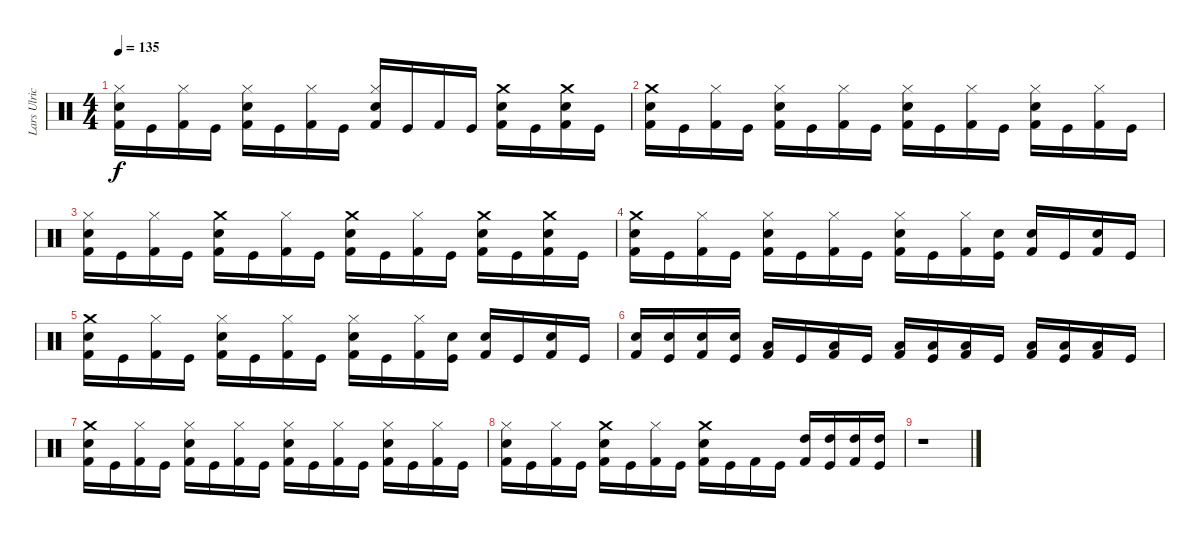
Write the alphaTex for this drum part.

\track ("Lars Ulrich" "Lars Ulric") {instrument percussion}
\staff {score}
\articulation defaults
\ts (4 4)
\tempo 135
\clef neutral
\ks c
("Snare (hit) 2" "Hi-Hat (closed)" "Kick (hit) 2").16{dy f} "Kick (hit)".16 ("Hi-Hat (closed)" "Kick (hit) 2").16 "Kick (hit)".16 ("Hi-Hat (closed)" "Snare (hit) 2" "Kick (hit) 2").16 "Kick (hit)".16 ("Hi-Hat (closed)" "Kick (hit) 2").16 "Kick (hit)".16 ("Snare (hit) 2" "Hi-Hat (closed)" "Kick (hit) 2").16 "Kick (hit)".16 "Kick (hit) 2".16 "Kick (hit)".16 ("Crash medium (hit)" "Snare (hit) 2" "Kick (hit) 2").16 "Kick (hit)".16 ("Crash medium (hit)" "Snare (hit) 2" "Kick (hit) 2").16 "Kick (hit)".16 |
("Snare (hit) 2" "Crash medium (hit)" "Kick (hit) 2").16{volume 6} "Kick (hit)".16 ("Hi-Hat (closed)" "Kick (hit) 2").16 "Kick (hit)".16 ("Snare (hit) 2" "Hi-Hat (closed)" "Kick (hit) 2").16 "Kick (hit)".16 ("Hi-Hat (closed)" "Kick (hit) 2").16 "Kick (hit)".16 ("Snare (hit) 2" "Hi-Hat (closed)" "Kick (hit) 2").16 "Kick (hit)".16 ("Hi-Hat (closed)" "Kick (hit) 2").16 "Kick (hit)".16 ("Snare (hit) 2" "Hi-Hat (closed)" "Kick (hit) 2").16 "Kick (hit)".16 ("Hi-Hat (closed)" "Kick (hit) 2").16 "Kick (hit)".16 |
("Snare (hit) 2" "Hi-Hat (closed)" "Kick (hit) 2").16 "Kick (hit)".16 ("Hi-Hat (closed)" "Kick (hit) 2").16 "Kick (hit)".16 ("Crash medium (hit)" "Snare (hit) 2" "Kick (hit) 2").16 "Kick (hit)".16 ("Hi-Hat (closed)" "Kick (hit) 2").16 "Kick (hit)".16 ("Crash medium (hit)" "Snare (hit) 2" "Kick (hit) 2").16 "Kick (hit)".16 ("Hi-Hat (closed)" "Kick (hit) 2").16 "Kick (hit)".16 ("Crash medium (hit)" "Snare (hit) 2" "Kick (hit) 2").16 "Kick (hit)".16 ("Crash medium (hit)" "Snare (hit) 2" "Kick (hit) 2").16 "Kick (hit)".16 |
("Snare (hit) 2" "Crash medium (hit)" "Kick (hit) 2").16{volume 5} "Kick (hit)".16 ("Hi-Hat (closed)" "Kick (hit) 2").16 "Kick (hit)".16 ("Snare (hit) 2" "Hi-Hat (closed)" "Kick (hit) 2").16 "Kick (hit)".16 ("Hi-Hat (closed)" "Kick (hit) 2").16 "Kick (hit)".16 ("Snare (hit) 2" "Hi-Hat (closed)" "Kick (hit) 2").16 "Kick (hit)".16 ("Hi-Hat (closed)" "Kick (hit) 2").16 ("Snare (hit) 2" "Kick (hit)").16 ("Snare (hit) 2" "Kick (hit) 2").16 "Kick (hit)".16 ("Snare (hit) 2" "Kick (hit) 2").16 "Kick (hit)".16 |
("Snare (hit) 2" "Crash medium (hit)" "Kick (hit) 2").16{volume 5} "Kick (hit)".16 ("Hi-Hat (closed)" "Kick (hit) 2").16 "Kick (hit)".16 ("Snare (hit) 2" "Hi-Hat (closed)" "Kick (hit) 2").16 "Kick (hit)".16 ("Hi-Hat (closed)" "Kick (hit) 2").16 "Kick (hit)".16 ("Snare (hit) 2" "Hi-Hat (closed)" "Kick (hit) 2").16 "Kick (hit)".16 ("Hi-Hat (closed)" "Kick (hit) 2").16 ("Snare (hit) 2" "Kick (hit)").16 ("Snare (hit) 2" "Kick (hit) 2").16 "Kick (hit)".16 ("Snare (hit) 2" "Kick (hit) 2").16 "Kick (hit)".16 |
("Snare (hit) 2" "Kick (hit) 2").16 ("Snare (hit) 2" "Kick (hit)").16 ("Snare (hit) 2" "Kick (hit) 2").16 ("Snare (hit) 2" "Kick (hit)").16 ("Low Tom (hit)" "Kick (hit) 2").16 "Kick (hit)".16 ("Low Tom (hit)" "Kick (hit) 2").16 "Kick (hit)".16 ("Low Tom (hit)" "Kick (hit) 2").16 ("Low Tom (hit)" "Kick (hit)").16 ("Low Tom (hit)" "Kick (hit) 2").16 "Kick (hit)".16 ("Low Tom (hit)" "Kick (hit) 2").16 ("Low Tom (hit)" "Kick (hit)").16 ("Low Tom (hit)" "Kick (hit) 2").16 "Kick (hit)".16 |
("Crash medium (hit)" "Snare (hit) 2" "Kick (hit) 2").16{volume 2} "Kick (hit)".16 ("Hi-Hat (closed)" "Kick (hit) 2").16 "Kick (hit)".16 ("Snare (hit) 2" "Hi-Hat (closed)" "Kick (hit) 2").16 "Kick (hit)".16 ("Hi-Hat (closed)" "Kick (hit) 2").16 "Kick (hit)".16 ("Snare (hit) 2" "Hi-Hat (closed)" "Kick (hit) 2").16 "Kick (hit)".16 ("Hi-Hat (closed)" "Kick (hit) 2").16 "Kick (hit)".16 ("Snare (hit) 2" "Hi-Hat (closed)" "Kick (hit) 2").16 "Kick (hit)".16 ("Hi-Hat (closed)" "Kick (hit) 2").16 "Kick (hit)".16 |
("Snare (hit) 2" "Hi-Hat (closed)" "Kick (hit) 2").16 "Kick (hit)".16 ("Hi-Hat (closed)" "Kick (hit) 2").16 "Kick (hit)".16 ("Crash medium (hit)" "Snare (hit) 2" "Kick (hit) 2").16 "Kick (hit)".16 ("Hi-Hat (closed)" "Kick (hit) 2").16 "Kick (hit)".16 ("Snare (hit) 2" "Crash medium (hit)" "Kick (hit) 2").16 "Kick (hit)".16 "Kick (hit) 2".16 "Kick (hit)".16 ("High Tom (hit)" "Kick (hit) 2").16 ("High Tom (hit)" "Kick (hit)").16 ("High Tom (hit)" "Kick (hit) 2").16 ("High Tom (hit)" "Kick (hit)").16 |
r.1
